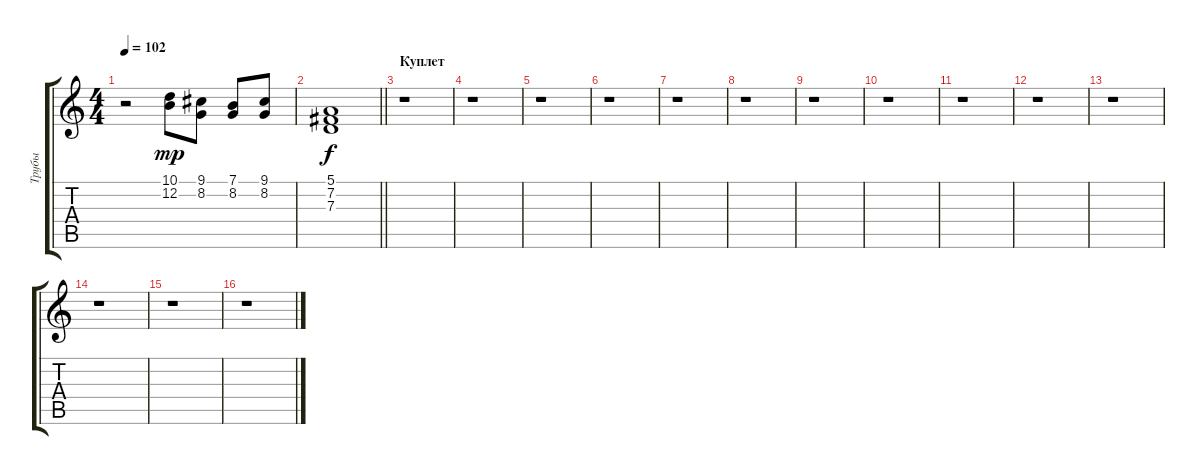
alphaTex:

\track ("Трубы" "Трубы") {instrument brasssection}
\staff {score tabs}
\tuning (E4 B3 G3 D3 A2 E2) {hide}
\ts (4 4)
\tempo 102
\clef g2
\ks c
r.2{dy f} (10.1 12.2).8{dy mp} (9.1 8.2).8 (7.1 8.2).8 (9.1 8.2).8 |
\barLineRight lightlight
(5.1 7.2 7.3).1{dy f} |
\section ("" "Куплет")
r.1 |
r.1 |
r.1 |
r.1 |
r.1 |
r.1 |
r.1 |
r.1 |
r.1 |
r.1 |
r.1 |
r.1 |
r.1 |
r.1
